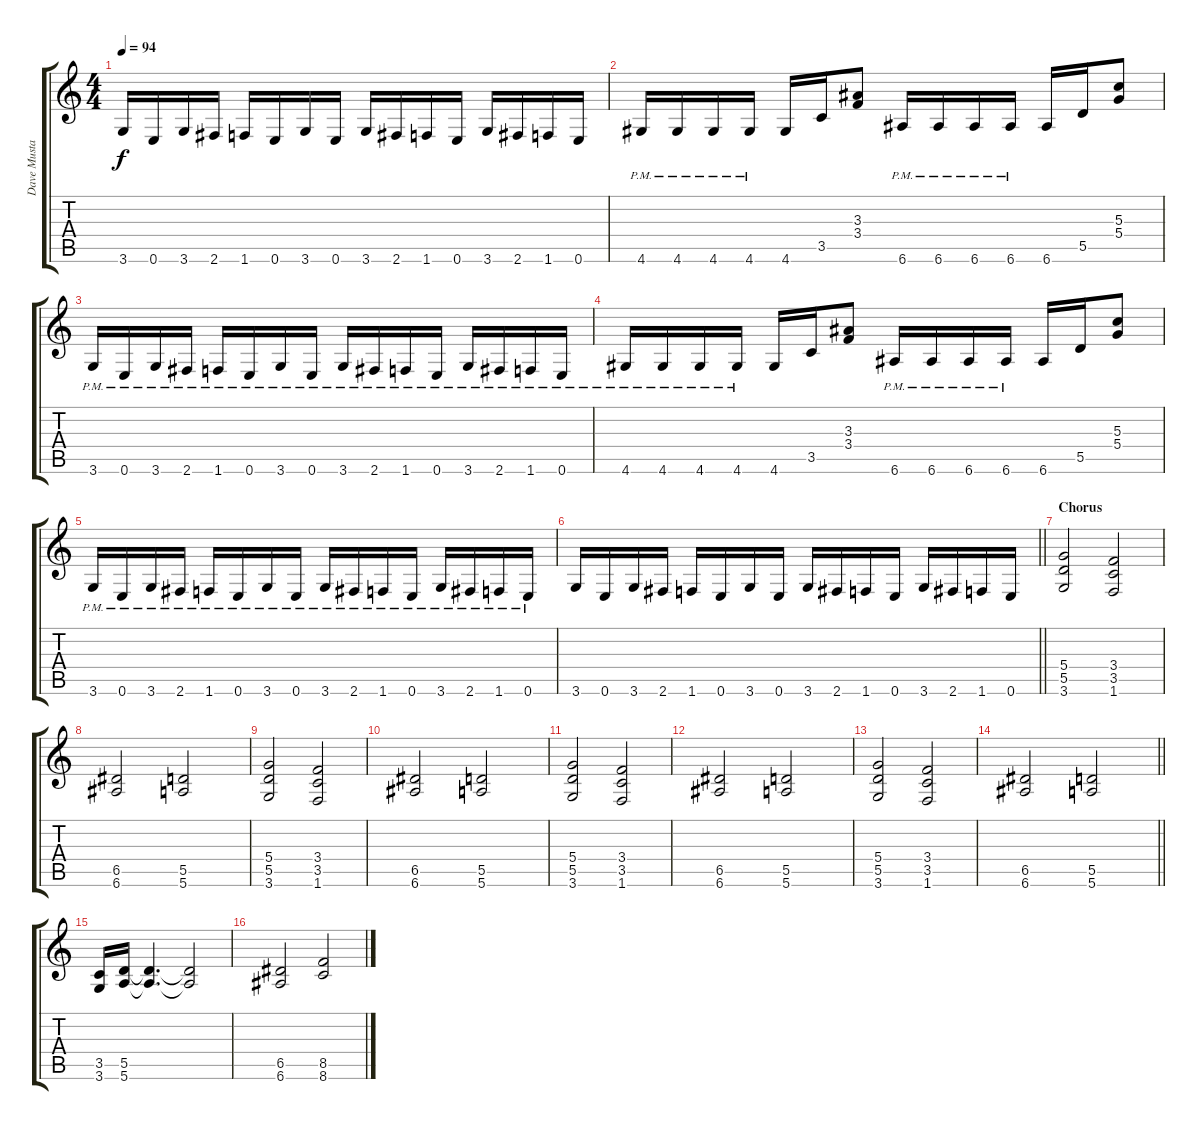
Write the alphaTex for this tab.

\track ("Dave Mustaine" "Dave Musta") {instrument distortionguitar}
\staff {score tabs}
\tuning (E4 B3 G3 D3 A2 E2) {hide}
\ts (4 4)
\tempo 94
\clef g2
\ks c
3.6.16{dy f} 0.6.16 3.6.16 2.6.16 1.6.16 0.6.16 3.6.16 0.6.16 3.6.16 2.6.16 1.6.16 0.6.16 3.6.16 2.6.16 1.6.16 0.6.16 |
4.6{pm}.16 4.6{pm}.16 4.6{pm}.16 4.6{pm}.16 4.6.16 3.5.16 (3.3 3.4).8 6.6{pm}.16 6.6{pm}.16 6.6{pm}.16 6.6{pm}.16 6.6.16 5.5.16 (5.3 5.4).8 |
3.6{pm}.16 0.6{pm}.16 3.6{pm}.16 2.6{pm}.16 1.6{pm}.16 0.6{pm}.16 3.6{pm}.16 0.6{pm}.16 3.6{pm}.16 2.6{pm}.16 1.6{pm}.16 0.6{pm}.16 3.6{pm}.16 2.6{pm}.16 1.6{pm}.16 0.6{pm}.16 |
4.6{pm}.16 4.6{pm}.16 4.6{pm}.16 4.6{pm}.16 4.6.16 3.5.16 (3.3 3.4).8 6.6{pm}.16 6.6{pm}.16 6.6{pm}.16 6.6{pm}.16 6.6.16 5.5.16 (5.3 5.4).8 |
3.6{pm}.16 0.6{pm}.16 3.6{pm}.16 2.6{pm}.16 1.6{pm}.16 0.6{pm}.16 3.6{pm}.16 0.6{pm}.16 3.6{pm}.16 2.6{pm}.16 1.6{pm}.16 0.6{pm}.16 3.6{pm}.16 2.6{pm}.16 1.6{pm}.16 0.6{pm}.16 |
\barLineRight lightlight
3.6.16 0.6.16 3.6.16 2.6.16 1.6.16 0.6.16 3.6.16 0.6.16 3.6.16 2.6.16 1.6.16 0.6.16 3.6.16 2.6.16 1.6.16 0.6.16 |
\section ("" "Chorus")
(5.4 5.5 3.6).2 (3.4 3.5 1.6).2 |
(6.5 6.6).2 (5.5 5.6).2 |
(5.4 5.5 3.6).2 (3.4 3.5 1.6).2 |
(6.5 6.6).2 (5.5 5.6).2 |
(5.4 5.5 3.6).2 (3.4 3.5 1.6).2 |
(6.5 6.6).2 (5.5 5.6).2 |
(5.4 5.5 3.6).2 (3.4 3.5 1.6).2 |
\barLineRight lightlight
(6.5 6.6).2 (5.5 5.6).2 |
(3.5 3.6).16 (5.5 5.6).16 (5.5{t} 5.6{t}).4{d} (5.5{t} 5.6{t}).2 |
(6.5 6.6).2 (8.5 8.6).2
